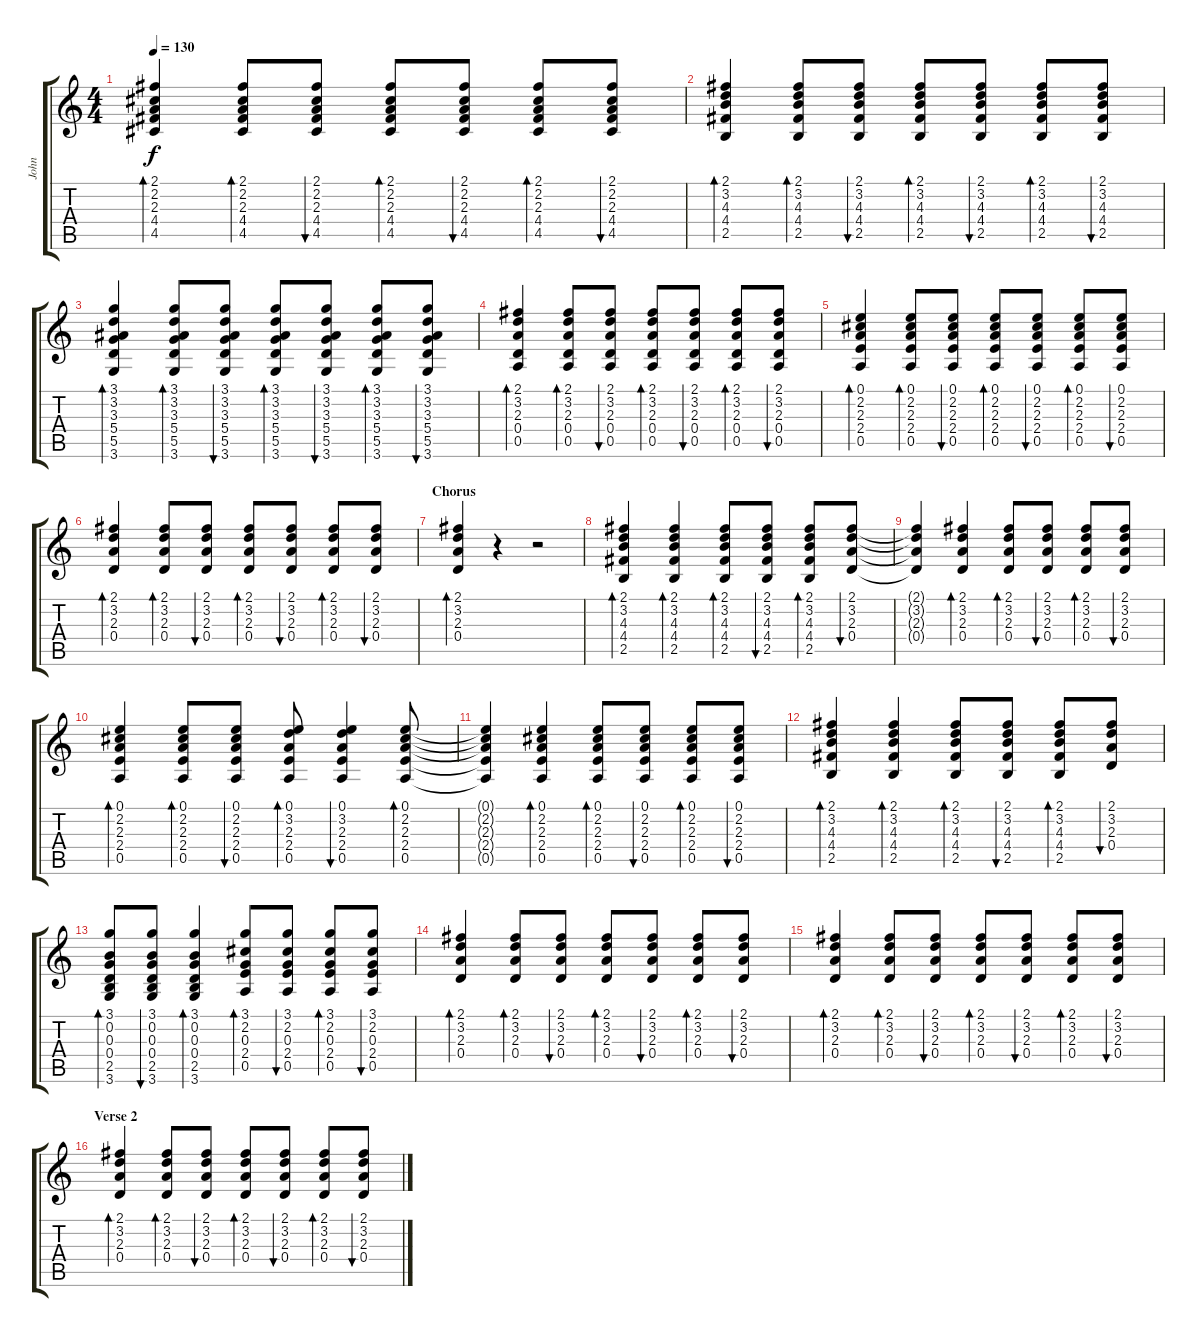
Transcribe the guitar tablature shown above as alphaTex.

\track ("John" "John") {instrument acousticguitarsteel}
\staff {score tabs}
\tuning (E4 B3 G3 D3 A2 E2) {hide}
\ts (4 4)
\tempo 130
\clef g2
\ks c
(2.1 2.2 2.3 4.4 4.5).4{bd 240 dy f} (2.1 2.2 2.3 4.4 4.5).8{bd 240} (2.1 2.2 2.3 4.4 4.5).8{bu 240} (2.1 2.2 2.3 4.4 4.5).8{bd 240} (2.1 2.2 2.3 4.4 4.5).8{bu 240} (2.1 2.2 2.3 4.4 4.5).8{bd 240} (2.1 2.2 2.3 4.4 4.5).8{bu 240} |
(2.1 3.2 4.3 4.4 2.5).4{bd 240} (2.1 3.2 4.3 4.4 2.5).8{bd 240} (2.1 3.2 4.3 4.4 2.5).8{bu 240} (2.1 3.2 4.3 4.4 2.5).8{bd 240} (2.1 3.2 4.3 4.4 2.5).8{bu 240} (2.1 3.2 4.3 4.4 2.5).8{bd 240} (2.1 3.2 4.3 4.4 2.5).8{bu 240} |
(3.1 3.2 3.3 5.4 5.5 3.6).4{bd 60} (3.1 3.2 3.3 5.4 5.5 3.6).8{bd 60} (3.1 3.2 3.3 5.4 5.5 3.6).8{bu 60} (3.1 3.2 3.3 5.4 5.5 3.6).8{bd 60} (3.1 3.2 3.3 5.4 5.5 3.6).8{bu 60} (3.1 3.2 3.3 5.4 5.5 3.6).8{bd 60} (3.1 3.2 3.3 5.4 5.5 3.6).8{bu 60} |
(2.1 3.2 2.3 0.4 0.5).4{bd 60} (2.1 3.2 2.3 0.4 0.5).8{bd 60} (2.1 3.2 2.3 0.4 0.5).8{bu 60} (2.1 3.2 2.3 0.4 0.5).8{bd 60} (2.1 3.2 2.3 0.4 0.5).8{bu 60} (2.1 3.2 2.3 0.4 0.5).8{bd 60} (2.1 3.2 2.3 0.4 0.5).8{bu 60} |
(0.1 2.2 2.3 2.4 0.5).4{bd 240} (0.1 2.2 2.3 2.4 0.5).8{bd 240} (0.1 2.2 2.3 2.4 0.5).8{bu 240} (0.1 2.2 2.3 2.4 0.5).8{bd 240} (0.1 2.2 2.3 2.4 0.5).8{bu 240} (0.1 2.2 2.3 2.4 0.5).8{bd 240} (0.1 2.2 2.3 2.4 0.5).8{bu 240} |
(2.1 3.2 2.3 0.4).4{bd 60} (2.1 3.2 2.3 0.4).8{bd 60} (2.1 3.2 2.3 0.4).8{bu 60} (2.1 3.2 2.3 0.4).8{bd 60} (2.1 3.2 2.3 0.4).8{bu 60} (2.1 3.2 2.3 0.4).8{bd 60} (2.1 3.2 2.3 0.4).8{bu 60} |
\section ("" "Chorus")
(2.1 3.2 2.3 0.4).4{bd 60 volume 12} r.4 r.2 |
(2.1 3.2 4.3 4.4 2.5).4{bd 60 volume 9} (2.1 3.2 4.3 4.4 2.5).4{bd 60} (2.1 3.2 4.3 4.4 2.5).8{bd 60} (2.1 3.2 4.3 4.4 2.5).8{bu 60} (2.1 3.2 4.3 4.4 2.5).8{bd 60} (2.1 3.2 2.3 0.4).8{bu 60} |
(2.1{t} 3.2{t} 2.3{t} 0.4{t}).4 (2.1 3.2 2.3 0.4).4{bd 60} (2.1 3.2 2.3 0.4).8{bd 60} (2.1 3.2 2.3 0.4).8{bu 60} (2.1 3.2 2.3 0.4).8{bd 60} (2.1 3.2 2.3 0.4).8{bu 60} |
(0.1 2.2 2.3 2.4 0.5).4{bd 60} (0.1 2.2 2.3 2.4 0.5).8{bd 60} (0.1 2.2 2.3 2.4 0.5).8{bu 60} (0.1 3.2 2.3 2.4 0.5).8{bd 60} (0.1 3.2 2.3 2.4 0.5).4{bu 60} (0.1 2.2 2.3 2.4 0.5).8{bd 60} |
(0.1{t} 2.2{t} 2.3{t} 2.4{t} 0.5{t}).4 (0.1 2.2 2.3 2.4 0.5).4{bd 60} (0.1 2.2 2.3 2.4 0.5).8{bd 60} (0.1 2.2 2.3 2.4 0.5).8{bu 60} (0.1 2.2 2.3 2.4 0.5).8{bd 60} (0.1 2.2 2.3 2.4 0.5).8{bu 60} |
(2.1 3.2 4.3 4.4 2.5).4{bd 60} (2.1 3.2 4.3 4.4 2.5).4{bd 60} (2.1 3.2 4.3 4.4 2.5).8{bd 60} (2.1 3.2 4.3 4.4 2.5).8{bu 60} (2.1 3.2 4.3 4.4 2.5).8{bd 60} (2.1 3.2 2.3 0.4).8{bu 60} |
(3.1 0.2 0.3 0.4 2.5 3.6).8{bd 60} (3.1 0.2 0.3 0.4 2.5 3.6).8{bu 60} (3.1 0.2 0.3 0.4 2.5 3.6).4{bd 60} (3.1 2.2 0.3 2.4 0.5).8{bd 60} (3.1 2.2 0.3 2.4 0.5).8{bu 60} (3.1 2.2 0.3 2.4 0.5).8{bd 60} (3.1 2.2 0.3 2.4 0.5).8{bu 60} |
(2.1 3.2 2.3 0.4).4{bd 60} (2.1 3.2 2.3 0.4).8{bd 60} (2.1 3.2 2.3 0.4).8{bu 60} (2.1 3.2 2.3 0.4).8{bd 60} (2.1 3.2 2.3 0.4).8{bu 60} (2.1 3.2 2.3 0.4).8{bd 60} (2.1 3.2 2.3 0.4).8{bu 60} |
(2.1 3.2 2.3 0.4).4{bd 60} (2.1 3.2 2.3 0.4).8{bd 60} (2.1 3.2 2.3 0.4).8{bu 60} (2.1 3.2 2.3 0.4).8{bd 60} (2.1 3.2 2.3 0.4).8{bu 60} (2.1 3.2 2.3 0.4).8{bd 60} (2.1 3.2 2.3 0.4).8{bu 60} |
\section ("" "Verse 2")
(2.1 3.2 2.3 0.4).4{bd 240} (2.1 3.2 2.3 0.4).8{bd 240} (2.1 3.2 2.3 0.4).8{bu 240} (2.1 3.2 2.3 0.4).8{bd 240} (2.1 3.2 2.3 0.4).8{bu 240} (2.1 3.2 2.3 0.4).8{bd 240} (2.1 3.2 2.3 0.4).8{bu 240}
